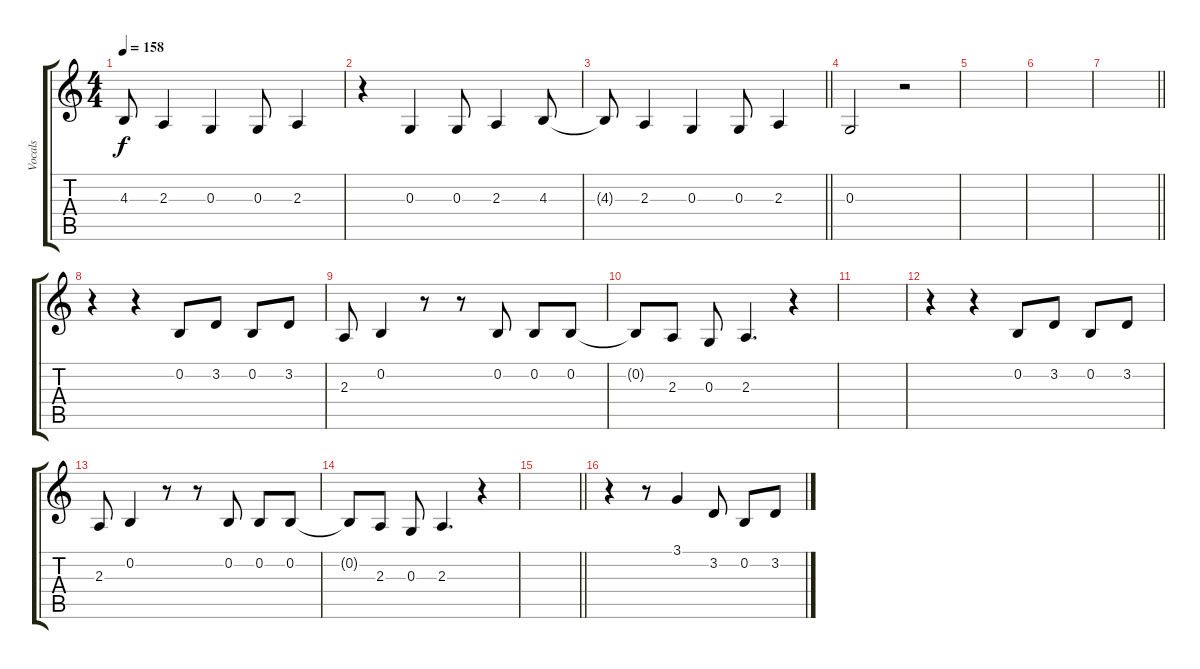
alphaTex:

\track ("Vocals" "Vocals") {instrument clarinet}
\staff {score tabs}
\tuning (E4 B3 G3 D3 A2 E2) {hide}
\ts (4 4)
\tempo 158
\clef g2
\ks c
4.3{t}.8{dy f} 2.3.4 0.3.4 0.3.8 2.3.4 |
r.4 0.3.4 0.3.8 2.3.4 4.3.8 |
\barLineRight lightlight
4.3{t}.8 2.3.4 0.3.4 0.3.8 2.3.4 |
0.3.2 r.2 |
|
|
\barLineRight lightlight
|
r.4 r.4 0.2.8 3.2.8 0.2.8 3.2.8 |
2.3.8 0.2.4 r.8 r.8 0.2.8 0.2.8 0.2.8 |
0.2{t}.8 2.3.8 0.3.8 2.3.4{d} r.4 |
|
r.4 r.4 0.2.8 3.2.8 0.2.8 3.2.8 |
2.3.8 0.2.4 r.8 r.8 0.2.8 0.2.8 0.2.8 |
0.2{t}.8 2.3.8 0.3.8 2.3.4{d} r.4 |
\barLineRight lightlight
|
r.4 r.8 3.1.4 3.2.8 0.2.8 3.2.8
